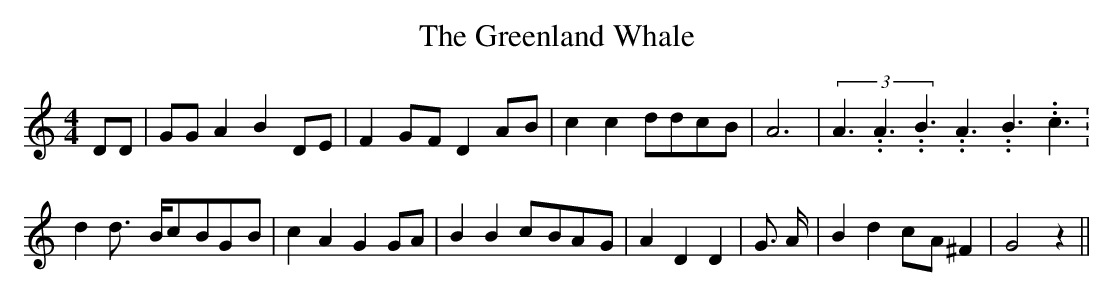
X:1
T:The Greenland Whale
M:4/4
L:1/8
K:C
 DD| GG A2 B2 DE| F2G-F D2A-B| c2 c2 ddc-B| A6|(3A3.99999962500005/5.99999925000009A3.99999962500005/5.99999925000009B3.99999962500005/5.99999925000009A3.99999962500005/5.99999925000009B3.99999962500005/5.99999925000009c3.99999962500005/5.99999925000009|\
 d2 d3/2- B/2c-BG-B| c2 A2 G2 GA| B2 B2c-BA-G| A2 D2 D2| G3/2 A/2|\
 B2 d2c-A ^F2| G4 z2||
